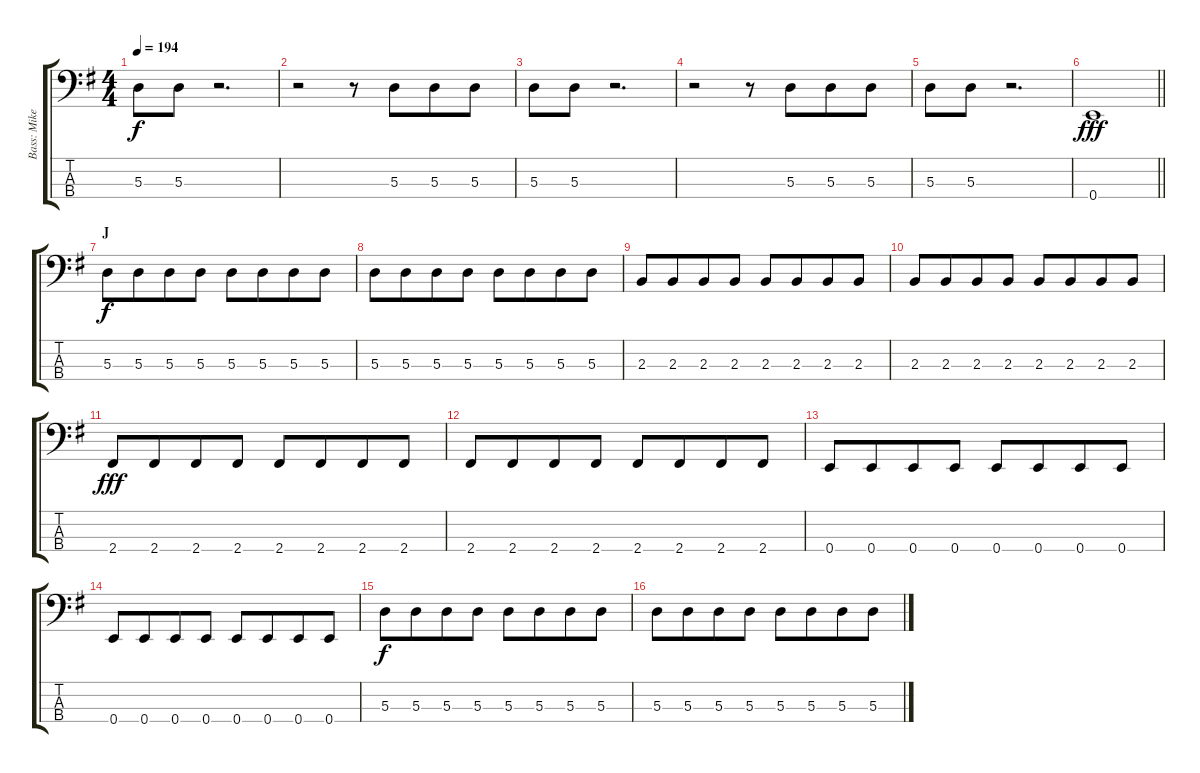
\track ("Bass: Mike" "Bass: Mike") {instrument electricbassfinger}
\staff {score tabs}
\tuning (G2 D2 A1 E1) {hide}
\ts (4 4)
\tempo 194
\clef f4
\ks g
5.3.8{dy f} 5.3.8 r.2{d} |
r.2 r.8 5.3.8{beam merge} 5.3.8 5.3.8 |
5.3.8 5.3.8 r.2{d} |
r.2 r.8 5.3.8{beam merge} 5.3.8 5.3.8 |
5.3.8 5.3.8 r.2{d} |
\barLineRight lightlight
0.4.1{dy fff} |
\section ("" "J")
5.3.8{dy f} 5.3.8{beam merge} 5.3.8 5.3.8 5.3.8 5.3.8{beam merge} 5.3.8 5.3.8 |
5.3.8 5.3.8{beam merge} 5.3.8 5.3.8 5.3.8 5.3.8{beam merge} 5.3.8 5.3.8 |
2.3.8 2.3.8{beam merge} 2.3.8 2.3.8 2.3.8 2.3.8{beam merge} 2.3.8 2.3.8 |
2.3.8 2.3.8{beam merge} 2.3.8 2.3.8 2.3.8 2.3.8{beam merge} 2.3.8 2.3.8 |
2.4.8{dy fff} 2.4.8{beam merge} 2.4.8 2.4.8 2.4.8 2.4.8{beam merge} 2.4.8 2.4.8 |
2.4.8 2.4.8{beam merge} 2.4.8 2.4.8 2.4.8 2.4.8{beam merge} 2.4.8 2.4.8 |
0.4.8 0.4.8{beam merge} 0.4.8 0.4.8 0.4.8 0.4.8{beam merge} 0.4.8 0.4.8 |
0.4.8 0.4.8{beam merge} 0.4.8 0.4.8 0.4.8 0.4.8{beam merge} 0.4.8 0.4.8 |
5.3.8{dy f} 5.3.8{beam merge} 5.3.8 5.3.8 5.3.8 5.3.8{beam merge} 5.3.8 5.3.8 |
5.3.8 5.3.8{beam merge} 5.3.8 5.3.8 5.3.8 5.3.8{beam merge} 5.3.8 5.3.8
